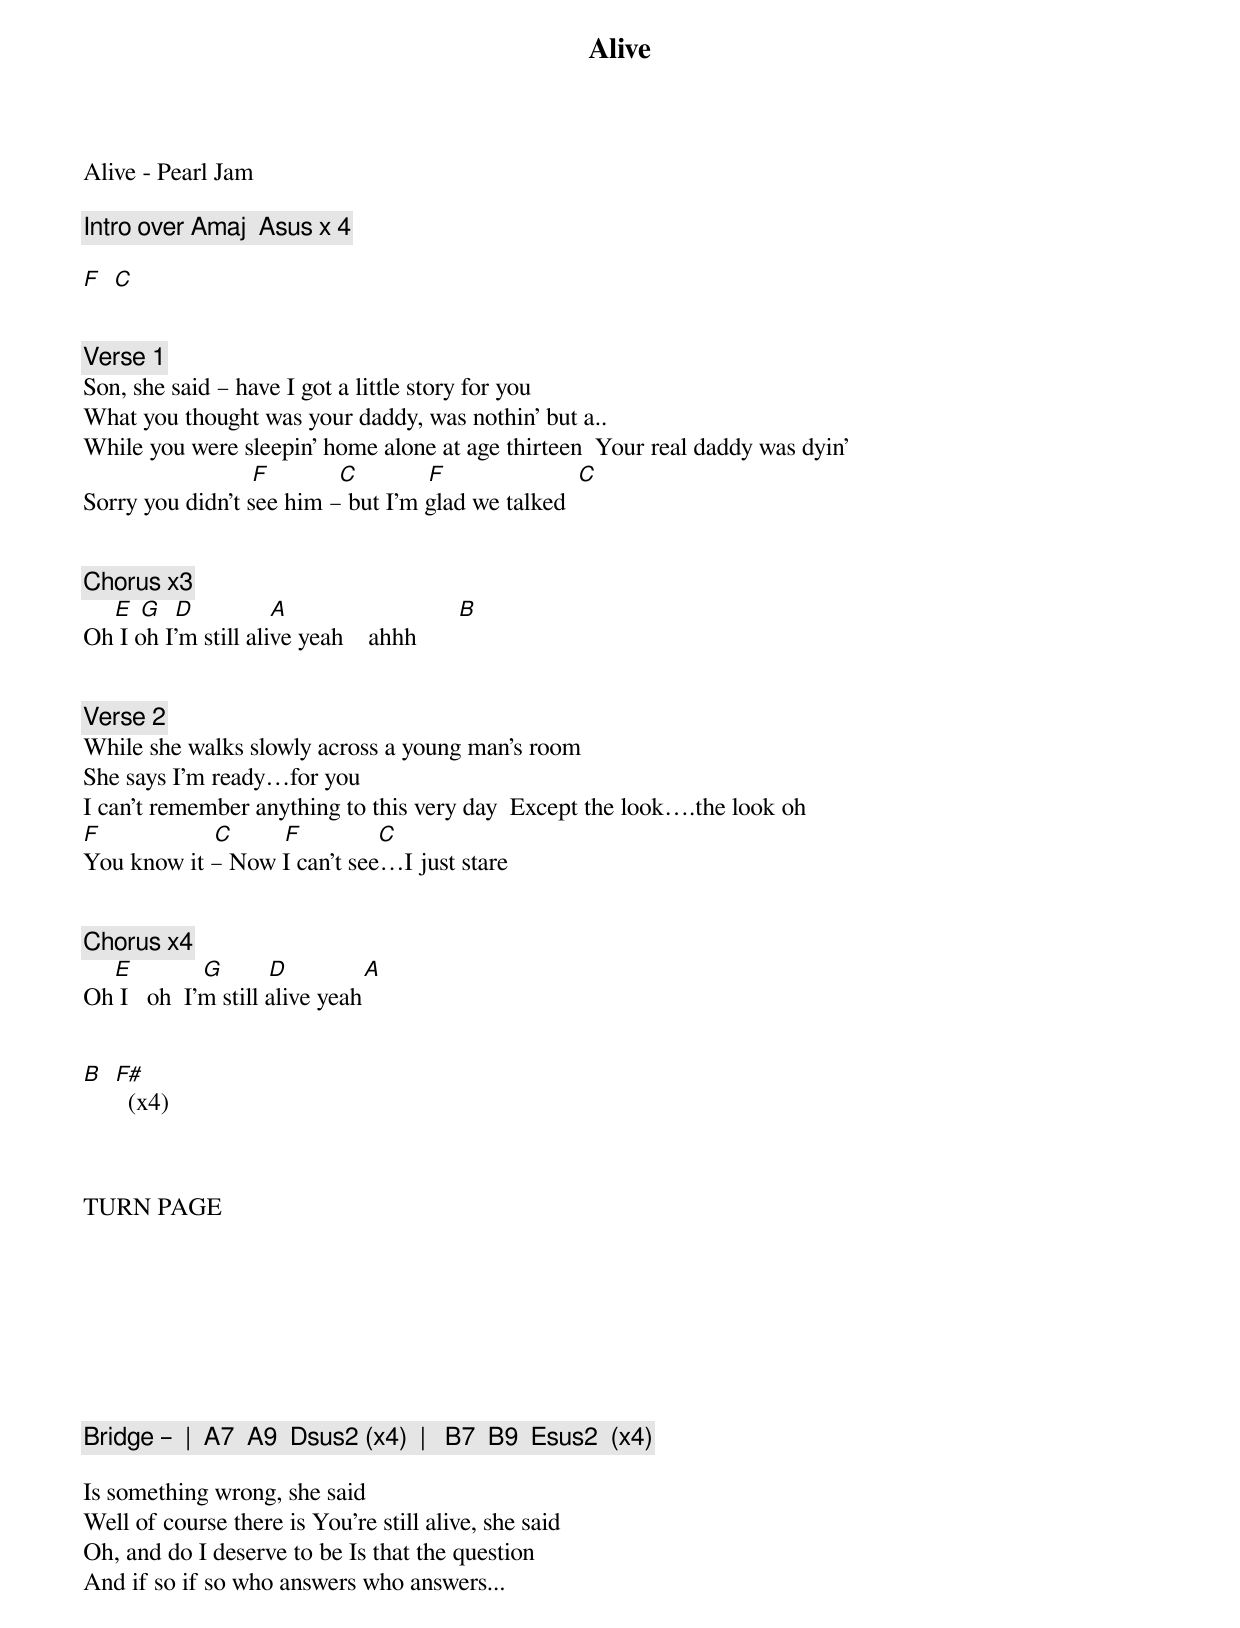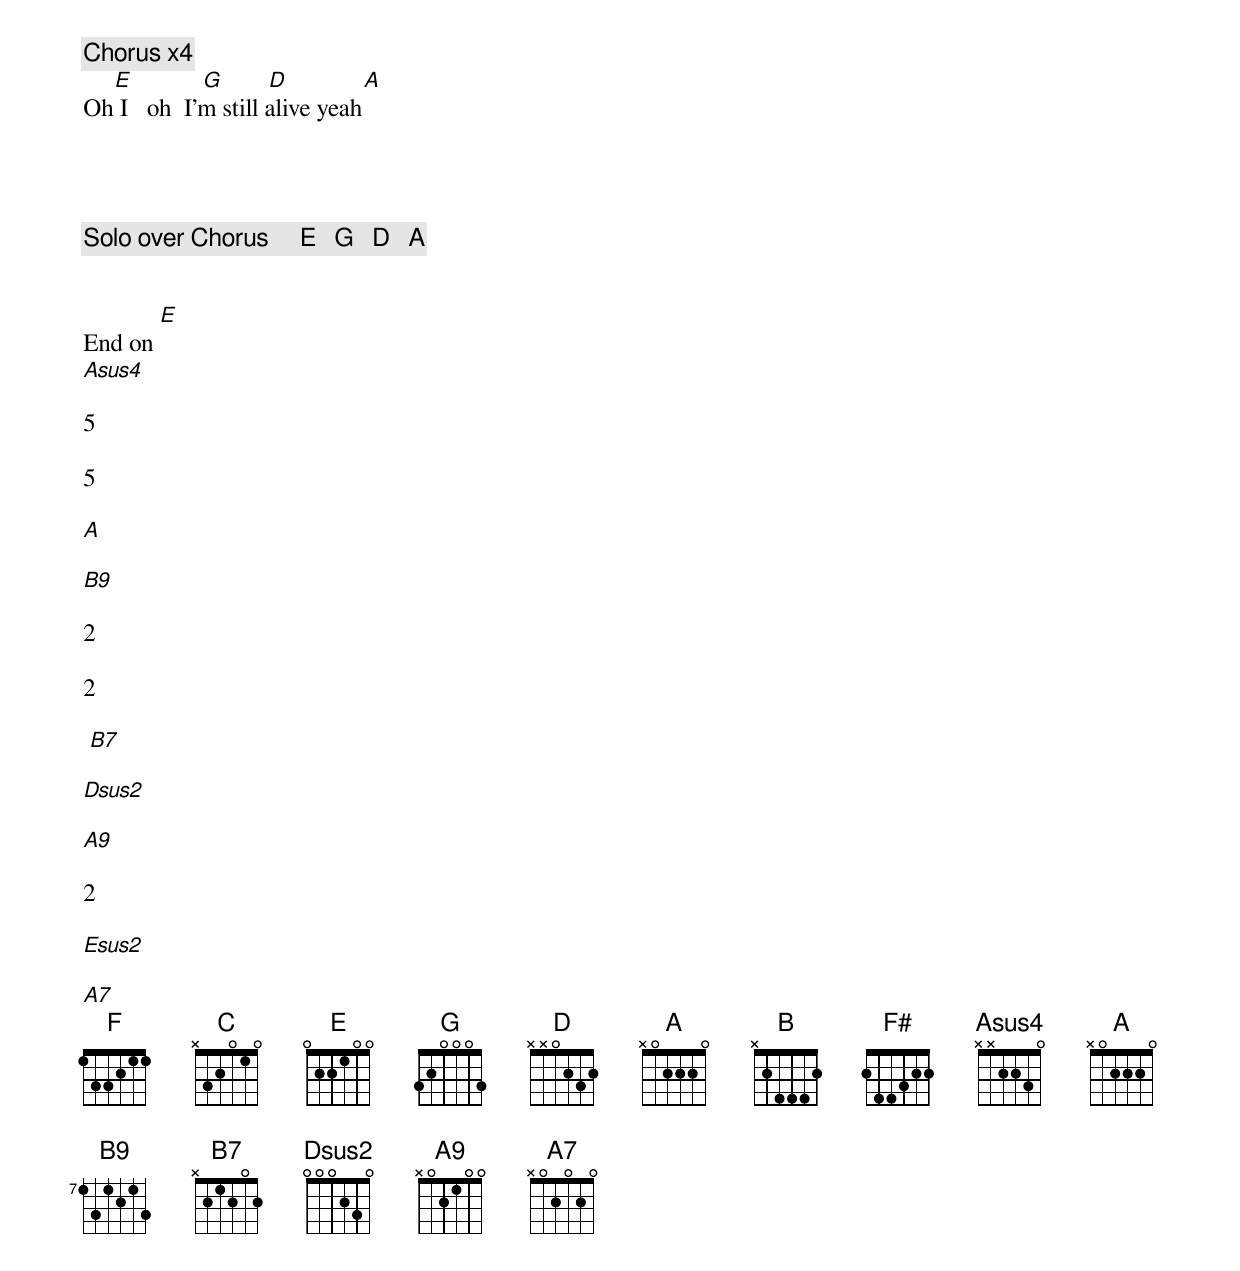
{title: Alive}
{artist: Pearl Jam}
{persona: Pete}
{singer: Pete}
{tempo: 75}
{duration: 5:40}
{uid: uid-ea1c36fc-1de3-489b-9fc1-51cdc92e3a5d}
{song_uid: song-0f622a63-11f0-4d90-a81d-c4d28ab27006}



Alive - Pearl Jam

{comment: Intro over Amaj  Asus x 4}

[F]  [C]


{comment: Verse 1}
Son, she said – have I got a little story for you
What you thought was your daddy, was nothin’ but a..
While you were sleepin’ home alone at age thirteen  Your real daddy was dyin’
                           [F]           [C]	          [F]                     [C]
Sorry you didn’t see him – but I’m glad we talked


{comment: Chorus x3}
     [E] [G]  [D]            [A]                           [B]
Oh I oh I’m still alive yeah 		 ahhh


{comment: Verse 2}
While she walks slowly across a young man’s room
She says I’m ready…for you
I can’t remember anything to this very day  Except the look….the look oh
[F]                  [C]        [F]            [C]
You know it – Now I can’t see…I just stare


{comment: Chorus x4}
     [E]           [G]       [D]            [A]
Oh I 		oh 	I’m still alive yeah


[B]  [F#]  (x4)



TURN PAGE








{comment: Bridge –  |  A7  A9  Dsus2 (x4)  |   B7  B9  Esus2  (x4)}

Is something wrong, she said
Well of course there is You're still alive, she said
Oh, and do I deserve to be Is that the question
And if so if so who answers who answers...


{comment: Chorus x4}
     [E]           [G]       [D]            [A]
Oh I 		oh 	I’m still alive yeah




{comment: Solo over Chorus     E   G   D   A}


End on [E]
[Asus4]

5

5

[Amaj]

[B9]

2

2

 [B7]

[Dsus2]

[A9]

2

[Esus2]

[A7]
